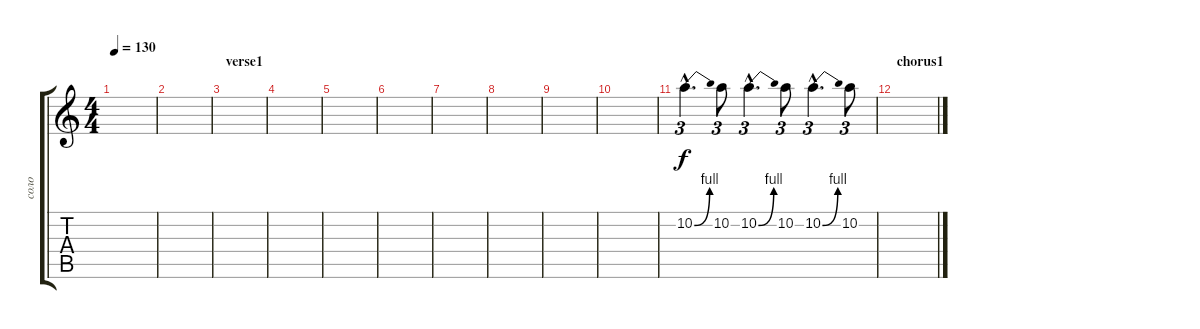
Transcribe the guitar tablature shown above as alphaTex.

\track ("соло" "соло") {instrument overdrivenguitar}
\staff {score tabs}
\tuning (E4 B3 G3 D3 A2 E2) {hide}
\ts (4 4)
\tempo 130
\clef g2
\ks c
|
|
\section ("" "verse1")
|
|
|
|
|
|
|
|
10.2{be (bend 0 0 60 4) hac}.4{d tu (3 2)} 10.2.8{tu (3 2)} 10.2{be (bend 0 0 60 4) hac}.4{d tu (3 2)} 10.2.8{tu (3 2)} 10.2{be (bend 0 0 60 4) hac}.4{d tu (3 2)} 10.2.8{tu (3 2)} |
\section ("" "chorus1")
